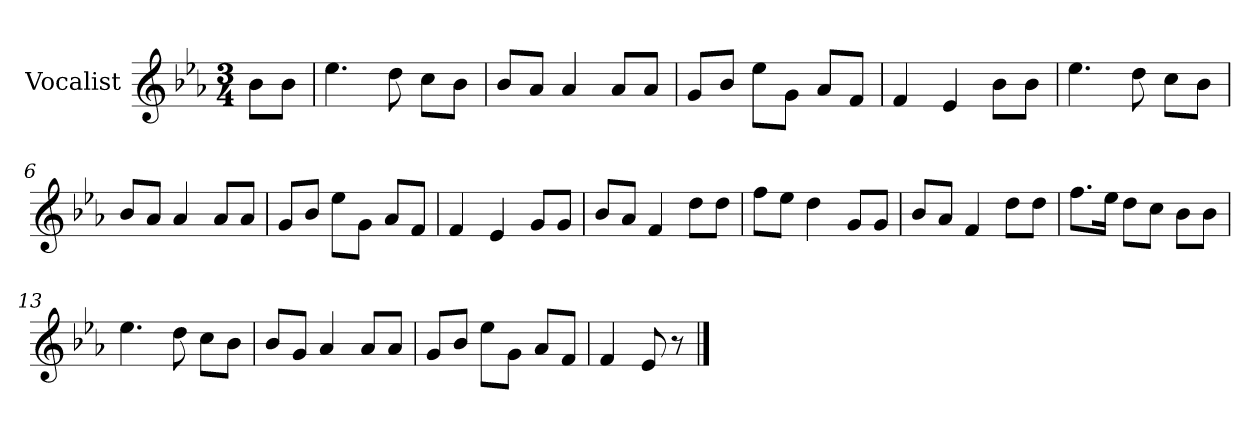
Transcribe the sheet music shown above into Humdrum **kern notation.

**kern
*part1
*staff1
*I"Vocalist
*k[b-e-a-]
*E-:
*M3/4
=
8b-L
8b-J
=1
4.ee-
8dd
8ccL
8b-J
=2
8b-L
8a-J
4a-
8a-L
8a-J
=3
8gL
8b-J
8ee-L
8gJ
8a-L
8fJ
=4
4f
4e-
8b-L
8b-J
=5
4.ee-
8dd
8ccL
8b-J
=6
8b-L
8a-J
4a-
8a-L
8a-J
=7
8gL
8b-J
8ee-L
8gJ
8a-L
8fJ
=8
4f
4e-
8gL
8gJ
=9
8b-L
8a-J
4f
8ddL
8ddJ
=10
8ffL
8ee-J
4dd
8gL
8gJ
=11
8b-L
8a-J
4f
8ddL
8ddJ
=12
8.ffL
16ee-Jk
8ddL
8ccJ
8b-L
8b-J
=13
4.ee-
8dd
8ccL
8b-J
=14
8b-L
8gJ
4a-
8a-L
8a-J
=15
8gL
8b-J
8ee-L
8gJ
8a-L
8fJ
=16
4f
8e-
8r
==
*-
